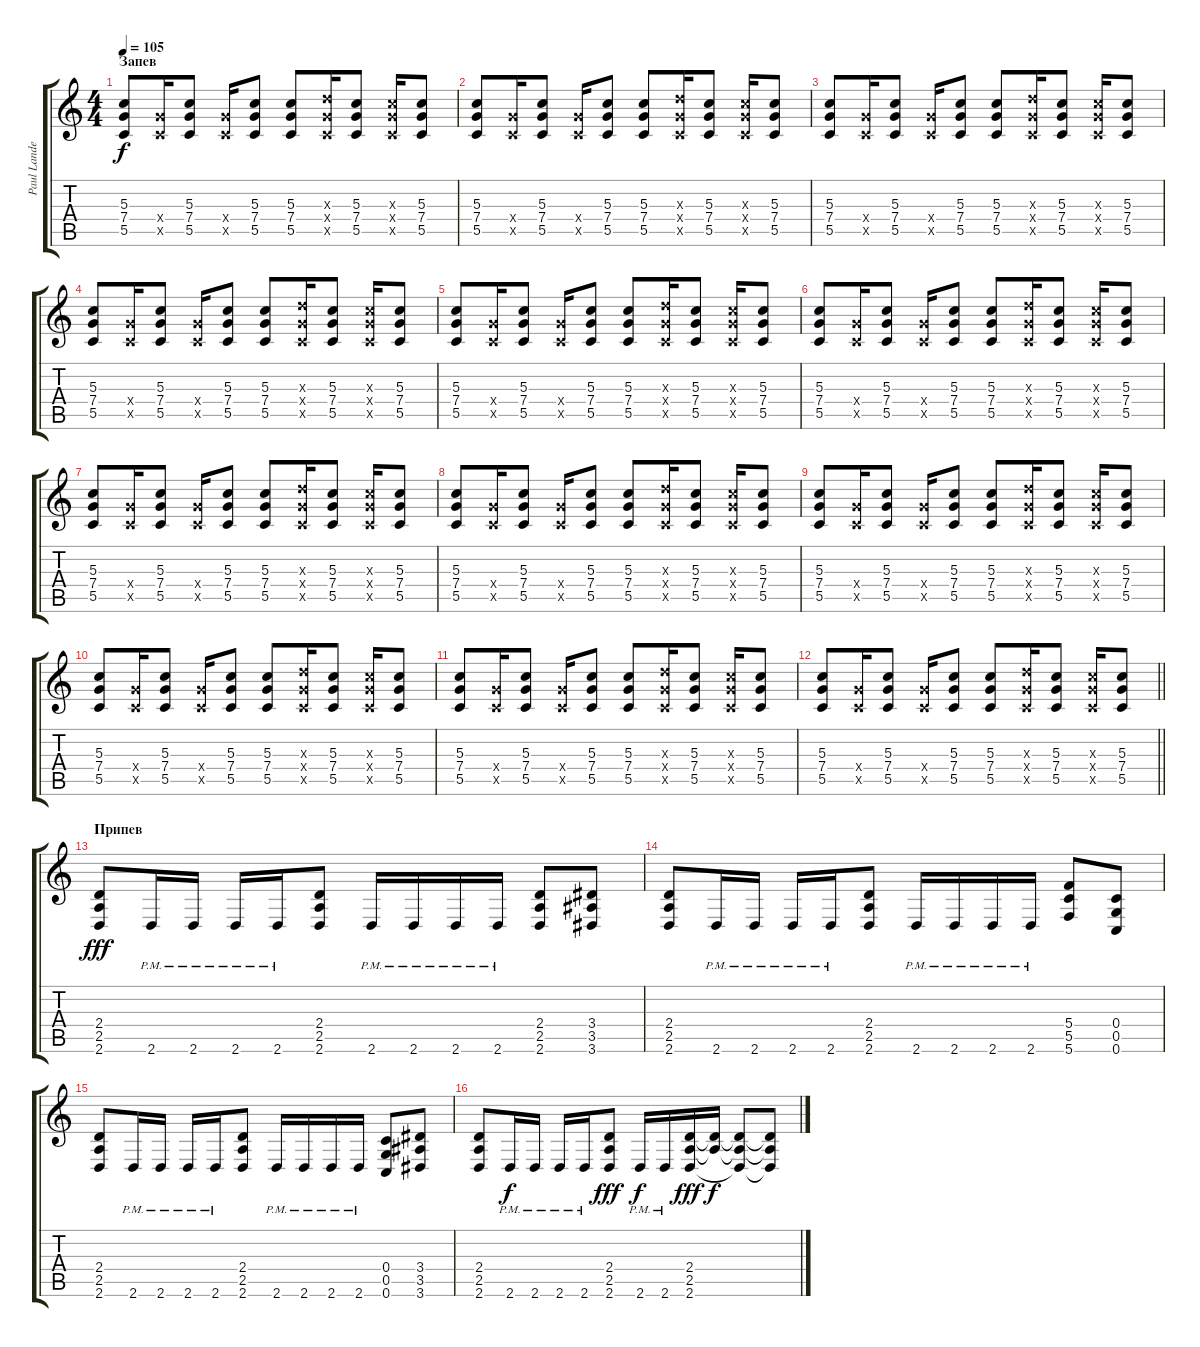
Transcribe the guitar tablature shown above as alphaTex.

\track ("Paul Landers" "Paul Lande") {instrument distortionguitar}
\staff {score tabs}
\tuning (E4 C4 G3 C3 G2 C2) {hide}
\ts (4 4)
\section ("" "Запев")
\tempo 105
\clef g2
\ks c
(5.3 7.4 5.5).8{dy f volume 9 instrument electricguitarclean} (7.4{x} 5.5{x}).16 (5.3 7.4 5.5).8 (7.4{x} 5.5{x}).16 (5.3 7.4 5.5).8 (5.3 7.4 5.5).8 (7.3{x} 7.4{x} 5.5{x}).16 (5.3 7.4 5.5).8 (5.3{x} 7.4{x} 5.5{x}).16 (5.3 7.4 5.5).8 |
(5.3 7.4 5.5).8{volume 9 instrument electricguitarclean} (7.4{x} 5.5{x}).16 (5.3 7.4 5.5).8 (7.4{x} 5.5{x}).16 (5.3 7.4 5.5).8 (5.3 7.4 5.5).8 (7.3{x} 7.4{x} 5.5{x}).16 (5.3 7.4 5.5).8 (5.3{x} 7.4{x} 5.5{x}).16 (5.3 7.4 5.5).8 |
(5.3 7.4 5.5).8{volume 9 instrument electricguitarclean} (7.4{x} 5.5{x}).16 (5.3 7.4 5.5).8 (7.4{x} 5.5{x}).16 (5.3 7.4 5.5).8 (5.3 7.4 5.5).8 (7.3{x} 7.4{x} 5.5{x}).16 (5.3 7.4 5.5).8 (5.3{x} 7.4{x} 5.5{x}).16 (5.3 7.4 5.5).8 |
(5.3 7.4 5.5).8{volume 9 instrument electricguitarclean} (7.4{x} 5.5{x}).16 (5.3 7.4 5.5).8 (7.4{x} 5.5{x}).16 (5.3 7.4 5.5).8 (5.3 7.4 5.5).8 (7.3{x} 7.4{x} 5.5{x}).16 (5.3 7.4 5.5).8 (5.3{x} 7.4{x} 5.5{x}).16 (5.3 7.4 5.5).8 |
(5.3 7.4 5.5).8{volume 9 instrument electricguitarclean} (7.4{x} 5.5{x}).16 (5.3 7.4 5.5).8 (7.4{x} 5.5{x}).16 (5.3 7.4 5.5).8 (5.3 7.4 5.5).8 (7.3{x} 7.4{x} 5.5{x}).16 (5.3 7.4 5.5).8 (5.3{x} 7.4{x} 5.5{x}).16 (5.3 7.4 5.5).8 |
(5.3 7.4 5.5).8{volume 9 instrument electricguitarclean} (7.4{x} 5.5{x}).16 (5.3 7.4 5.5).8 (7.4{x} 5.5{x}).16 (5.3 7.4 5.5).8 (5.3 7.4 5.5).8 (7.3{x} 7.4{x} 5.5{x}).16 (5.3 7.4 5.5).8 (5.3{x} 7.4{x} 5.5{x}).16 (5.3 7.4 5.5).8 |
(5.3 7.4 5.5).8{volume 9 instrument electricguitarclean} (7.4{x} 5.5{x}).16 (5.3 7.4 5.5).8 (7.4{x} 5.5{x}).16 (5.3 7.4 5.5).8 (5.3 7.4 5.5).8 (7.3{x} 7.4{x} 5.5{x}).16 (5.3 7.4 5.5).8 (5.3{x} 7.4{x} 5.5{x}).16 (5.3 7.4 5.5).8 |
(5.3 7.4 5.5).8{volume 9 instrument electricguitarclean} (7.4{x} 5.5{x}).16 (5.3 7.4 5.5).8 (7.4{x} 5.5{x}).16 (5.3 7.4 5.5).8 (5.3 7.4 5.5).8 (7.3{x} 7.4{x} 5.5{x}).16 (5.3 7.4 5.5).8 (5.3{x} 7.4{x} 5.5{x}).16 (5.3 7.4 5.5).8 |
(5.3 7.4 5.5).8{volume 9 instrument electricguitarclean} (7.4{x} 5.5{x}).16 (5.3 7.4 5.5).8 (7.4{x} 5.5{x}).16 (5.3 7.4 5.5).8 (5.3 7.4 5.5).8 (7.3{x} 7.4{x} 5.5{x}).16 (5.3 7.4 5.5).8 (5.3{x} 7.4{x} 5.5{x}).16 (5.3 7.4 5.5).8 |
(5.3 7.4 5.5).8{volume 9 instrument electricguitarclean} (7.4{x} 5.5{x}).16 (5.3 7.4 5.5).8 (7.4{x} 5.5{x}).16 (5.3 7.4 5.5).8 (5.3 7.4 5.5).8 (7.3{x} 7.4{x} 5.5{x}).16 (5.3 7.4 5.5).8 (5.3{x} 7.4{x} 5.5{x}).16 (5.3 7.4 5.5).8 |
(5.3 7.4 5.5).8{volume 9 instrument electricguitarclean} (7.4{x} 5.5{x}).16 (5.3 7.4 5.5).8 (7.4{x} 5.5{x}).16 (5.3 7.4 5.5).8 (5.3 7.4 5.5).8 (7.3{x} 7.4{x} 5.5{x}).16 (5.3 7.4 5.5).8 (5.3{x} 7.4{x} 5.5{x}).16 (5.3 7.4 5.5).8 |
\barLineRight lightlight
(5.3 7.4 5.5).8{volume 9 instrument electricguitarclean} (7.4{x} 5.5{x}).16 (5.3 7.4 5.5).8 (7.4{x} 5.5{x}).16 (5.3 7.4 5.5).8 (5.3 7.4 5.5).8 (7.3{x} 7.4{x} 5.5{x}).16 (5.3 7.4 5.5).8 (5.3{x} 7.4{x} 5.5{x}).16 (5.3 7.4 5.5).8 |
\section ("" "Припев")
(2.4 2.5 2.6).8{dy fff volume 16 balance 0 instrument distortionguitar} 2.6{pm}.16 2.6{pm}.16 2.6{pm}.16 2.6{pm}.16 (2.4 2.5 2.6).8 2.6{pm}.16 2.6{pm}.16 2.6{pm}.16 2.6{pm}.16 (2.4 2.5 2.6).8 (3.4 3.5 3.6).8 |
(2.4 2.5 2.6).8 2.6{pm}.16 2.6{pm}.16 2.6{pm}.16 2.6{pm}.16 (2.4 2.5 2.6).8 2.6{pm}.16 2.6{pm}.16 2.6{pm}.16 2.6{pm}.16 (5.4 5.5 5.6).8 (0.4 0.5 0.6).8 |
(2.4 2.5 2.6).8 2.6{pm}.16 2.6{pm}.16 2.6{pm}.16 2.6{pm}.16 (2.4 2.5 2.6).8 2.6{pm}.16 2.6{pm}.16 2.6{pm}.16 2.6{pm}.16 (0.4 0.5 0.6).8 (3.4 3.5 3.6).8 |
(2.4 2.5 2.6).8 2.6{pm}.16{dy f} 2.6{pm}.16 2.6{pm}.16 2.6{pm}.16 (2.4 2.5 2.6).8{dy fff} 2.6{pm}.16{dy f} 2.6{pm}.16 (2.4 2.5 2.6).16{dy fff} (2.4{t} 2.5{t}).16{dy f} (2.4{t} 2.5{t} 2.6{t}).8 (2.4{t} 2.5{t} 2.6{t}).8
